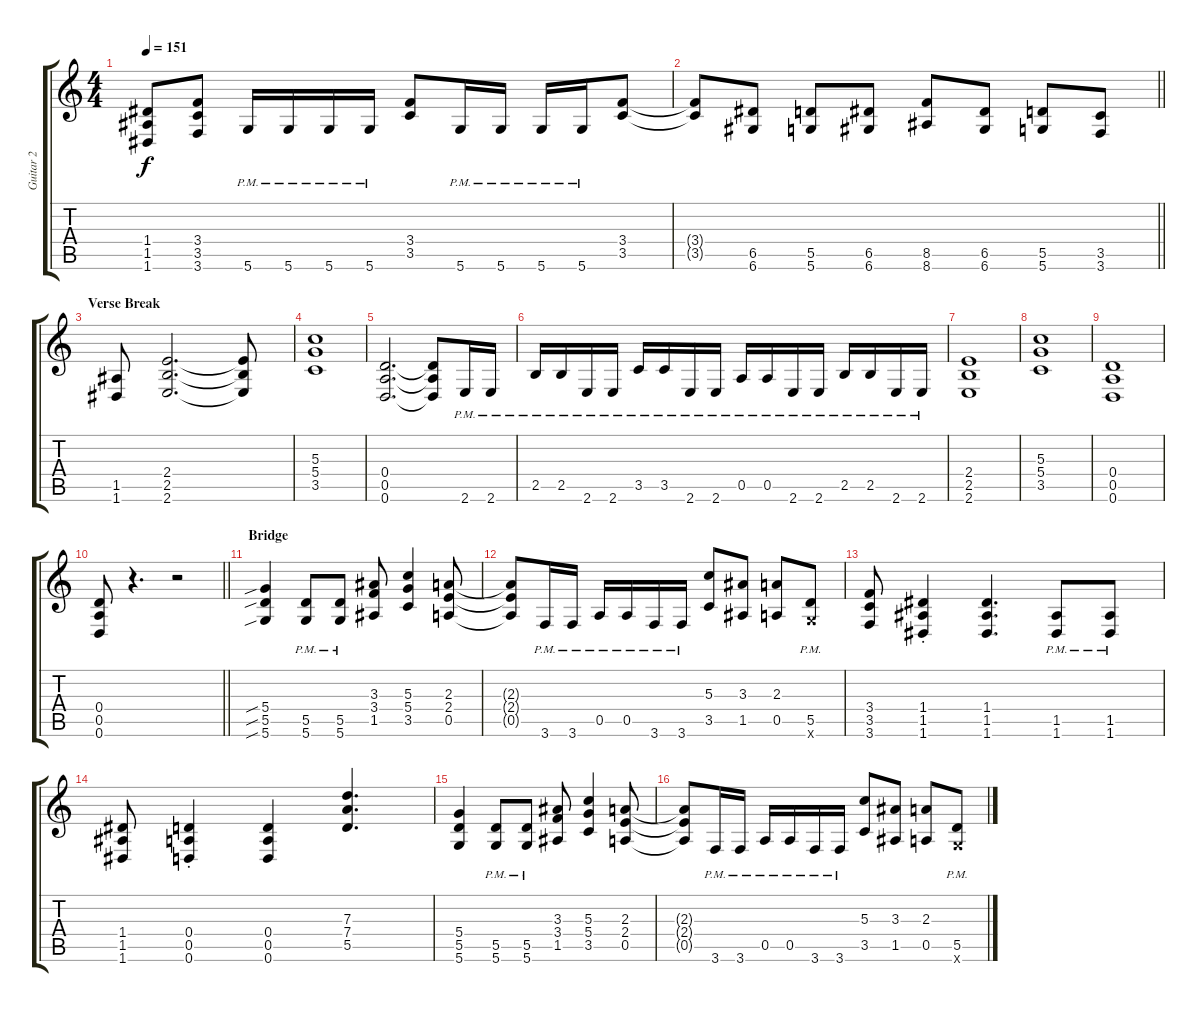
\track ("Guitar 2" "Guitar 2") {instrument overdrivenguitar}
\staff {score tabs}
\tuning (E4 B3 G3 D3 A2 D2) {hide}
\ts (4 4)
\tempo 151
\clef g2
\ks c
(1.4 1.5 1.6).8{dy f} (3.4 3.5 3.6).8 5.6{pm}.16 5.6{pm}.16 5.6{pm}.16 5.6{pm}.16 (3.4 3.5).8 5.6{pm}.16 5.6{pm}.16 5.6{pm}.16 5.6{pm}.16 (3.4 3.5).8 |
\barLineRight lightlight
(3.4{t} 3.5{t}).8 (6.5 6.6).8 (5.5 5.6).8 (6.5 6.6).8 (8.5 8.6).8 (6.5 6.6).8 (5.5 5.6).8 (3.5 3.6).8 |
\section ("" "Verse Break")
(1.5 1.6).8 (2.4 2.5 2.6).2{d} (2.4{t} 2.5{t} 2.6{t}).8 |
(5.3 5.4 3.5).1 |
(0.4 0.5 0.6).2{d} (0.4{t} 0.5{t} 0.6{t}).8 2.6{pm}.16 2.6{pm}.16 |
2.5{pm}.16 2.5{pm}.16 2.6{pm}.16 2.6{pm}.16 3.5{pm}.16 3.5{pm}.16 2.6{pm}.16 2.6{pm}.16 0.5{pm}.16 0.5{pm}.16 2.6{pm}.16 2.6{pm}.16 2.5{pm}.16 2.5{pm}.16 2.6{pm}.16 2.6{pm}.16 |
(2.4 2.5 2.6).1 |
(5.3 5.4 3.5).1 |
(0.4 0.5 0.6).1 |
\barLineRight lightlight
(0.4 0.5 0.6).8 r.4{d} r.2 |
\section ("" "Bridge")
(5.4{sib} 5.5{sib} 5.6{sib}).4 (5.5{pm} 5.6{pm}).8 (5.5{pm} 5.6{pm}).8 (3.3 3.4 1.5).8 (5.3 5.4 3.5).4 (2.3 2.4 0.5).8 |
(2.3{t} 2.4{t} 0.5{t}).8 3.6{pm}.16 3.6{pm}.16 0.5{pm}.16 0.5{pm}.16 3.6{pm}.16 3.6{pm}.16 (5.3 3.5).8 (3.3 1.5).8 (2.3 0.5).8 (5.5{pm} 5.6{pm x}).8 |
(3.4 3.5 3.6).8 (1.4{st} 1.5{st} 1.6{st}).4 (1.4 1.5 1.6).4{d} (1.5{pm} 1.6{pm}).8 (1.5{pm} 1.6{pm}).8 |
(1.4 1.5 1.6).8 (0.4{st} 0.5{st} 0.6{st}).4 (0.4 0.5 0.6).4 (7.3 7.4 5.5).4{d} |
(5.4 5.5 5.6).4 (5.5{pm} 5.6).8 (5.5{pm} 5.6).8 (3.3 3.4 1.5).8 (5.3 5.4 3.5).4 (2.3 2.4 0.5).8 |
(2.3{t} 2.4{t} 0.5{t}).8 3.6{pm}.16 3.6{pm}.16 0.5{pm}.16 0.5{pm}.16 3.6{pm}.16 3.6{pm}.16 (5.3 3.5).8 (3.3 1.5).8 (2.3 0.5).8 (5.5{pm} 5.6{pm x}).8
